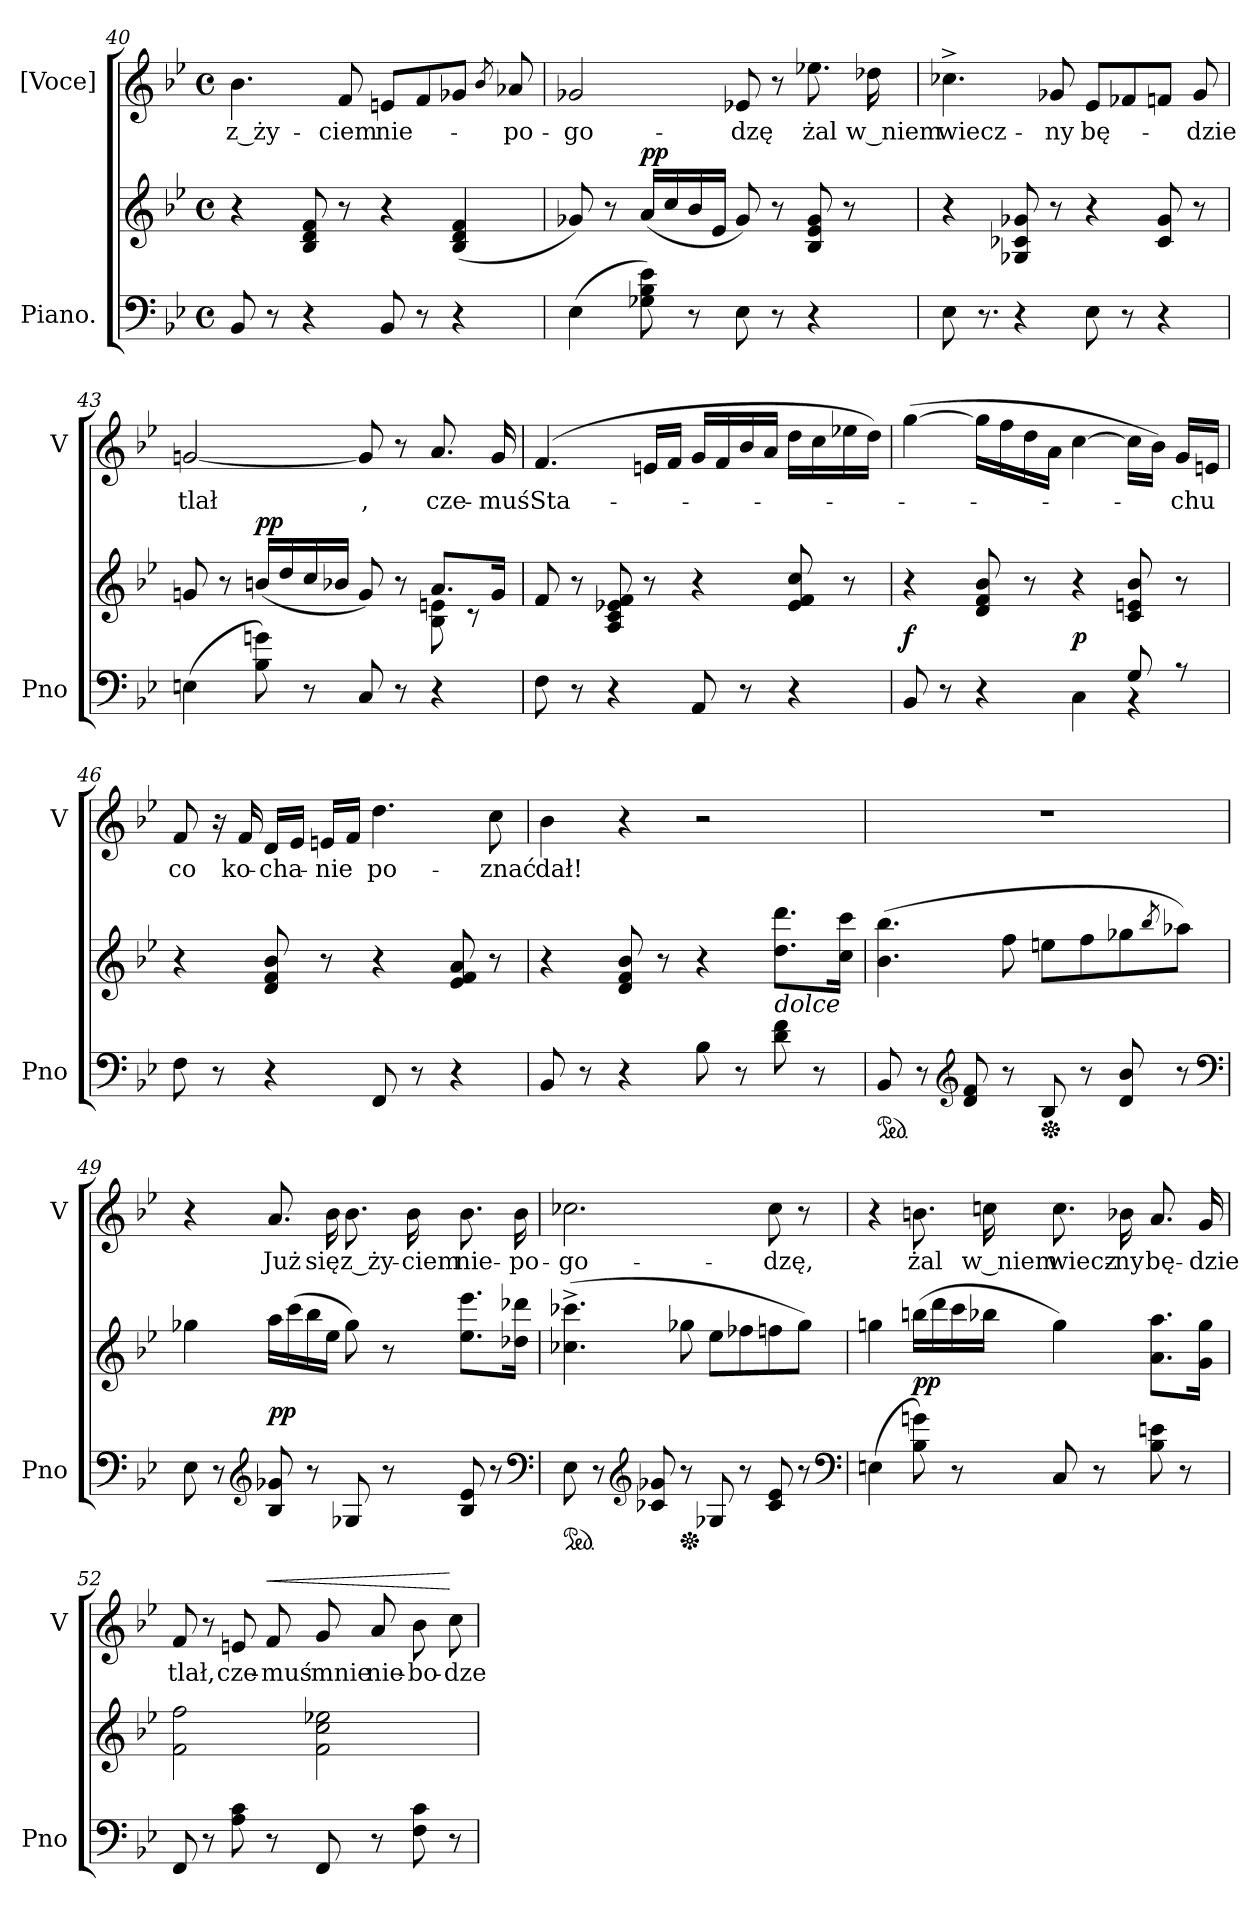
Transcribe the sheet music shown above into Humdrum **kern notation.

**kern	**kern	**dynam	**kern	**text	**dynam
*part2	*part2	*part2	*part1	*part1	*part1
*staff3	*staff2	*staff2/3	*staff1	*staff1	*staff1
*I"Piano.	*	*	*I"[Voce]	*	*
*I'Pno	*	*	*I'V	*	*
*clefF4	*clefG2	*	*clefG2	*	*
*k[b-e-]	*k[b-e-]	*	*k[b-e-]	*	*
*g:	*g:	*	*g:	*	*
*M4/4	*M4/4	*	*M4/4	*	*
*met(c)	*met(c)	*	*met(c)	*	*
=40	=40	=40	=40	=40	=40
8BB-/	4r	.	4.b-\	z_ży-	.
8r	.	.	.	.	.
4r	8B-/ 8d/ 8f/	.	.	.	.
.	8r	.	8f/	-ciem	.
8BB-/	4r	.	8en/L	nie-	.
8r	.	.	8f/	.	.
4r	(>4B-/ 4d/ 4f/	.	8g-X/J	.	.
.	.	.	8qb-/	.	.
.	.	.	8a-X/	-po-	.
=41	=41	=41	=41	=41	=41
(4E-\	8g-X/)	.	2g-X/	-go-	.
.	8r	.	.	.	.
!	!	!LO:DY:a	!	!	!
8G-X\ 8B-\ 8e-\)	(16a/LL	pp	.	.	.
.	16cc/	.	.	.	.
8r	16b-/	.	.	.	.
.	16e-/JJ	.	.	.	.
8E-\	8g-/)	.	8e-X/	-dzę	.
8r	8r	.	8r	.	.
4r	8B-/ 8e-/ 8g-/	.	8.ee-X\	żal	.
.	8r	.	.	.	.
.	.	.	16dd-X\	w_niem	.
=42	=42	=42	=42	=42	=42
8E-\	4r	.	4.cc-X^\	wiecz-	.
!LO:N:vis=8.	!	!	!	!	!
8r	.	.	.	.	.
4r	8G-X/ 8c-X/ 8g-X/	.	.	.	.
.	8r	.	8g-X/	-ny	.
8E-\	4r	.	8e-/L	bę-	.
8r	.	.	8f-X/	.	.
4r	8c-/ 8g-/	.	8fn/J	.	.
.	8r	.	8g-/	-dzie	.
=43	=43	=43	=43	=43	=43
*	*^	*	*	*	*
(4En\	8gn/	2.ryy	.	[2gn/	tlał	.
.	8r	.	.	.	.	.
!	!	!	!LO:DY:a	!	!	!
8B-\ 8gn\)	(16bn/LL	.	pp	.	.	.
.	16dd/	.	.	.	.	.
8r	16cc/	.	.	.	.	.
.	16b-X/JJ	.	.	.	.	.
8C/	8g/)	.	.	8g/]	,	.
8r	8r	.	.	8r	.	.
4r	8.a/L	8B-\ 8en\	.	8.a/	cze-	.
.	.	8r	.	.	.	.
.	16g/Jk	.	.	16g/	-muś	.
*	*v	*v	*	*	*	*
=44	=44	=44	=44	=44	=44
8F\	8f/	.	(4.f/	Sta-	.
8r	8r	.	.	.	.
4r	8A/ 8c/ 8e-X/ 8f/	.	.	.	.
.	8r	.	16en/LL	.	.
.	.	.	16f/JJ	.	.
8AA/	4r	.	16g/LL	.	.
.	.	.	16f/	.	.
8r	.	.	16b-/	.	.
.	.	.	16a/JJ	.	.
4r	8e-/ 8f/ 8cc/	.	16dd\LL	.	.
.	.	.	16cc\	.	.
.	8r	.	16ee-X\	.	.
.	.	.	16dd\JJ)	.	.
=45	=45	=45	=45	=45	=45
*^	*	*	*	*	*
8BB-/	2ryy	4r	f	([4gg\	.	.
8r	.	.	.	.	.	.
4r	.	8d/ 8f/ 8b-/	.	16gg\LL]	.	.
.	.	.	.	16ff\	.	.
.	.	8r	.	16dd\	.	.
.	.	.	.	16a\JJ	.	.
4ryy	4C\	4r	p	[4cc\	.	.
8G/	4r	8c/ 8en/ 8b-/	.	16cc\LL]	.	.
.	.	.	.	16b-\JJ)	.	.
8r	.	8r	.	16g/LL	-chu	.
.	.	.	.	16en/JJ	.	.
*v	*v	*	*	*	*	*
=46	=46	=46	=46	=46	=46
8F\	4r	.	8f/	co	.
8r	.	.	16r	.	.
.	.	.	16f/	ko-	.
4r	8d/ 8f/ 8b-/	.	16d/LL	-cha-	.
.	.	.	16e-/JJ	.	.
.	8r	.	16en/LL	-nie	.
.	.	.	16f/JJ	.	.
8FF/	4r	.	4.dd\	po-	.
8r	.	.	.	.	.
4r	8e-/ 8f/ 8a/	.	.	.	.
.	8r	.	8cc\	-znać	.
=47	=47	=47	=47	=47	=47
8BB-/	4r	.	4b-\	dał!	.
8r	.	.	.	.	.
4r	8d/ 8f/ 8b-/	.	4r	.	.
.	8r	.	.	.	.
8B-\	4r	.	2r	.	.
8r	.	.	.	.	.
!	!LO:TX:b:i:t=dolce	!	!	!	!
8d\ 8f\	8.dd\ 8.ddd\L	.	.	.	.
8r	.	.	.	.	.
.	16cc\ 16ccc\Jk	.	.	.	.
=48	=48	=48	=48	=48	=48
*ped	*	*	*	*	*
8BB-/	(4.b-\ 4.bb-\	.	1r	.	.
8r	.	.	.	.	.
*clefG2	*	*	*	*	*
8d/ 8f/	.	.	.	.	.
8r	8ff\	.	.	.	.
*Xped	*	*	*	*	*
8B-/	8een\L	.	.	.	.
8r	8ff\	.	.	.	.
8d/ 8b-/	8gg-X\	.	.	.	.
.	8qbb-/	.	.	.	.
8r	8aa-X\J)	.	.	.	.
*clefF4	*	*	*	*	*
=49	=49	=49	=49	=49	=49
8E-\	4gg-X\	.	4r	.	.
8r	.	.	.	.	.
*clefG2	*	*	*	*	*
8B-/ 8g-X/	16aa\LL	pp	8.a/	Już	.
.	(16ccc\	.	.	.	.
8r	16bb-\	.	.	.	.
.	16ee-\JJ	.	16b-\	się	.
8G-X/	8gg-\)	.	8.b-\	z_ży-	.
8r	8r	.	.	.	.
.	.	.	16b-\	-ciem	.
8B-/ 8e-/	8.ee-\ 8.eee-\L	.	8.b-\	nie-	.
8r	.	.	.	.	.
.	16dd-X\ 16ddd-X\Jk	.	16b-\	-po-	.
*clefF4	*	*	*	*	*
=50	=50	=50	=50	=50	=50
*ped	*	*	*	*	*
8E-\	(4.cc-X^\ 4.ccc-X^\	.	2.cc-X\	-go-	.
8r	.	.	.	.	.
*clefG2	*	*	*	*	*
8c-X/ 8g-X/	.	.	.	.	.
*Xped	*	*	*	*	*
8r	8gg-X\	.	.	.	.
8G-X/	8ee-\L	.	.	.	.
8r	8ff-X\	.	.	.	.
8c-/ 8e-/	8ffn\	.	8cc-\	-dzę,	.
8r	8gg-\J)	.	8r	.	.
*clefF4	*	*	*	*	*
=51	=51	=51	=51	=51	=51
(4En\	4ggn\	.	4r	.	.
8B-\ 8gn\)	(16bbn\LL	pp	8.bn\	żal	.
.	16ddd\	.	.	.	.
8r	16ccc\	.	.	.	.
.	16bb-X\JJ	.	16ccn\	w_niem	.
8C/	4gg\)	.	8.cc\	wiecz-	.
8r	.	.	.	.	.
.	.	.	16b-X\	-ny	.
8B-\ 8en\	8.a\ 8.aa\L	.	8.a/	bę-	.
8r	.	.	.	.	.
.	16g\ 16gg\Jk	.	16g/	-dzie	.
=52	=52	=52	=52	=52	=52
8FF/	2f\ 2ff\	.	8f/	tlał,	.
8r	.	.	8r	.	.
8A\ 8c\	.	.	8en/	cze-	.
!	!	!	!	!	!LO:HP:a
8r	.	.	8f/	-muś	<
8FF/	2f\ 2cc\ 2ee-X\	.	8g/	mnie	.
8r	.	.	8a/	nie-	.
8F\ 8c\	.	.	8b-\	-bo-	.
8r	.	.	8cc\	-dze	[
=	=	=	=	=	=
*-	*-	*-	*-	*-	*-
